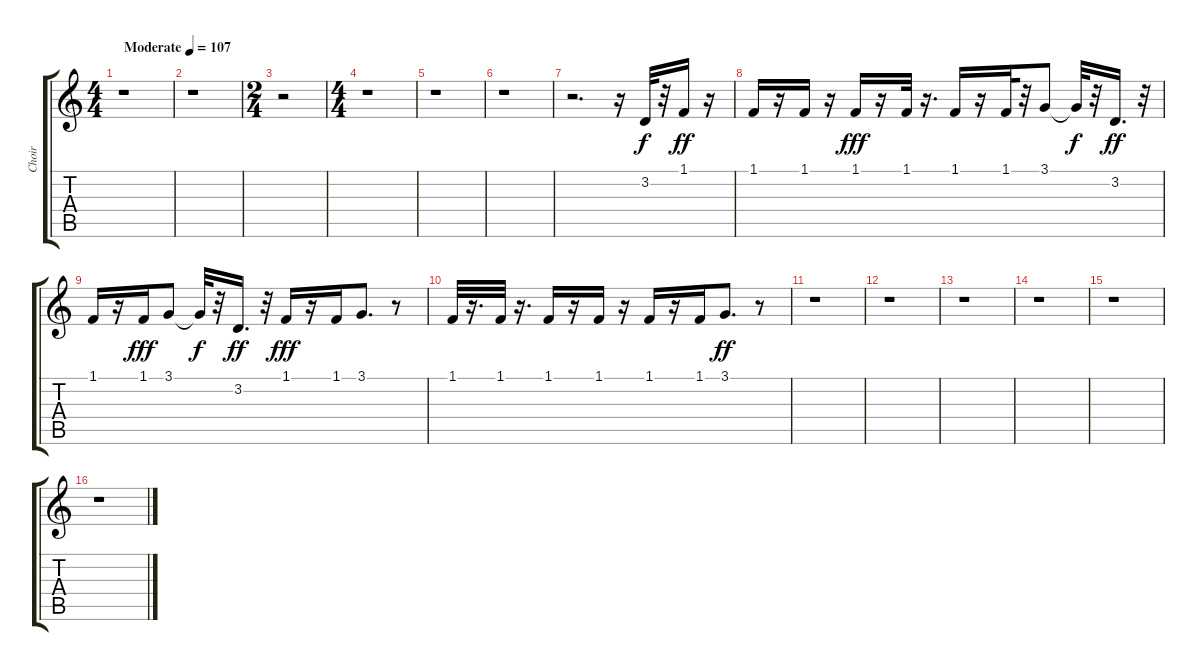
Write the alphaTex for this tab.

\track ("Choir" "Choir") {instrument choiraahs}
\staff {score tabs}
\tuning (E4 B3 G3 D3 A2 E2) {hide}
\ts (4 4)
\tempo (107 "Moderate")
\clef g2
\ks c
r.1{dy f instrument choiraahs} |
r.1 |
\ts (2 4)
r.2 |
\ts (4 4)
r.1 |
r.1 |
r.1 |
r.2{d} r.16 3.2.32 r.32 1.1.16{dy ff} r.16 |
1.1.16 r.16 1.1.16 r.16 1.1.16{dy fff} r.16 1.1.32 r.16{d} 1.1.16 r.16 1.1.32 r.32 3.1.8 3.1{t}.32{dy f} r.32 3.2.16{d dy ff} r.32 |
1.1.16 r.16 1.1.16{dy fff} 3.1.8 3.1{t}.32{dy f} r.32 3.2.16{d dy ff} r.32 1.1.16{dy fff} r.16 1.1.16 3.1.8{d} r.8 |
1.1.32 r.16{d} 1.1.32 r.16{d} 1.1.16 r.16 1.1.16 r.16 1.1.16 r.16 1.1.16 3.1.8{d dy ff} r.8 |
r.1 |
r.1 |
r.1 |
r.1 |
r.1 |
r.1
